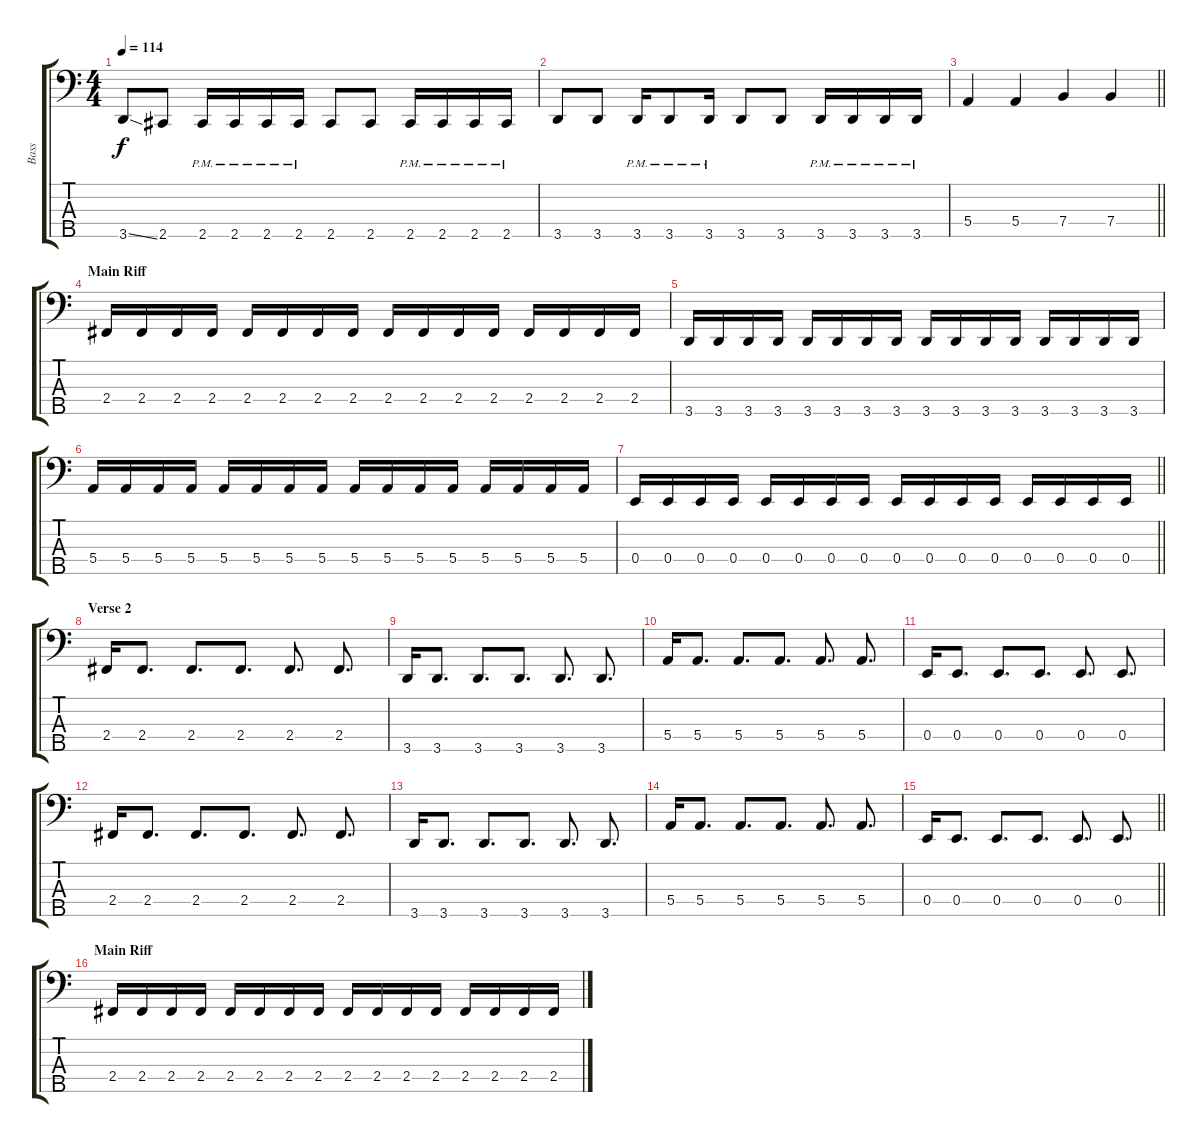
\track ("Bass" "Bass") {instrument electricbassfinger}
\staff {score tabs}
\tuning (G2 D2 A1 E1 B0) {hide}
\ts (4 4)
\tempo 114
\clef f4
\ks c
3.5{ss}.8{dy f} 2.5.8 2.5{pm}.16 2.5{pm}.16 2.5{pm}.16 2.5{pm}.16 2.5.8 2.5.8 2.5{pm}.16 2.5{pm}.16 2.5{pm}.16 2.5{pm}.16 |
3.5.8 3.5.8 3.5{pm}.16 3.5{pm}.8 3.5{pm}.16 3.5.8 3.5.8 3.5{pm}.16 3.5{pm}.16 3.5{pm}.16 3.5{pm}.16 |
\barLineRight lightlight
5.4.4 5.4.4 7.4.4 7.4.4 |
\section ("" "Main Riff")
2.4.16 2.4.16 2.4.16 2.4.16 2.4.16 2.4.16 2.4.16 2.4.16 2.4.16 2.4.16 2.4.16 2.4.16 2.4.16 2.4.16 2.4.16 2.4.16 |
3.5.16 3.5.16 3.5.16 3.5.16 3.5.16 3.5.16 3.5.16 3.5.16 3.5.16 3.5.16 3.5.16 3.5.16 3.5.16 3.5.16 3.5.16 3.5.16 |
5.4.16 5.4.16 5.4.16 5.4.16 5.4.16 5.4.16 5.4.16 5.4.16 5.4.16 5.4.16 5.4.16 5.4.16 5.4.16 5.4.16 5.4.16 5.4.16 |
\barLineRight lightlight
0.4.16 0.4.16 0.4.16 0.4.16 0.4.16 0.4.16 0.4.16 0.4.16 0.4.16 0.4.16 0.4.16 0.4.16 0.4.16 0.4.16 0.4.16 0.4.16 |
\section ("" "Verse 2")
2.4.16 2.4.8{d} 2.4.8{d} 2.4.8{d} 2.4.8{d} 2.4.8{d} |
3.5.16 3.5.8{d} 3.5.8{d} 3.5.8{d} 3.5.8{d} 3.5.8{d} |
5.4.16 5.4.8{d} 5.4.8{d} 5.4.8{d} 5.4.8{d} 5.4.8{d} |
0.4.16 0.4.8{d} 0.4.8{d} 0.4.8{d} 0.4.8{d} 0.4.8{d} |
2.4.16 2.4.8{d} 2.4.8{d} 2.4.8{d} 2.4.8{d} 2.4.8{d} |
3.5.16 3.5.8{d} 3.5.8{d} 3.5.8{d} 3.5.8{d} 3.5.8{d} |
5.4.16 5.4.8{d} 5.4.8{d} 5.4.8{d} 5.4.8{d} 5.4.8{d} |
\barLineRight lightlight
0.4.16 0.4.8{d} 0.4.8{d} 0.4.8{d} 0.4.8{d} 0.4.8{d} |
\section ("" "Main Riff")
2.4.16 2.4.16 2.4.16 2.4.16 2.4.16 2.4.16 2.4.16 2.4.16 2.4.16 2.4.16 2.4.16 2.4.16 2.4.16 2.4.16 2.4.16 2.4.16
